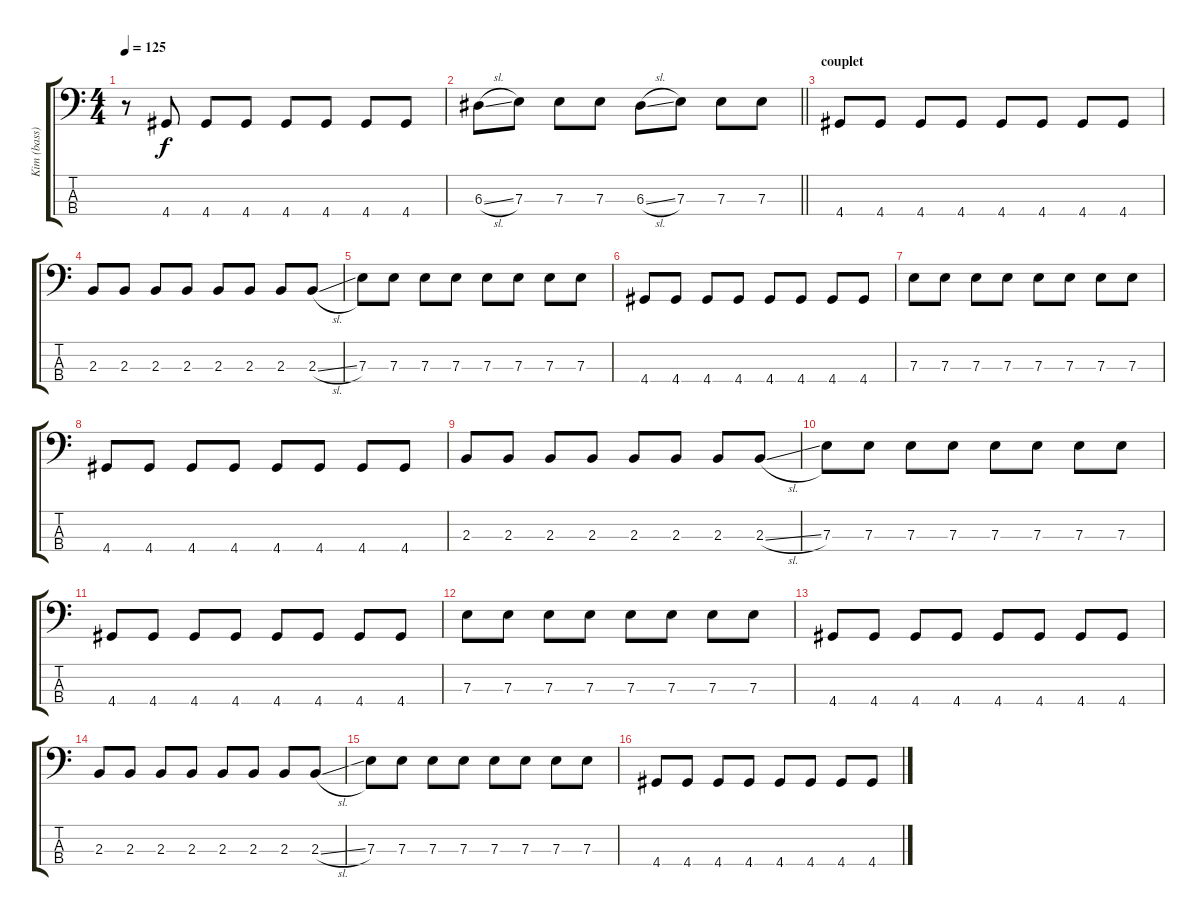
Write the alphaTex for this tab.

\track ("Kim (bass)" "Kim (bass)") {instrument electricbassfinger}
\staff {score tabs}
\tuning (G2 D2 A1 E1) {hide}
\ts (4 4)
\tempo 125
\clef f4
\ks c
r.8{dy f} 4.4.8 4.4.8 4.4.8 4.4.8 4.4.8 4.4.8 4.4.8 |
\barLineRight lightlight
6.3{sl}.8 7.3.8 7.3.8 7.3.8 6.3{sl}.8 7.3.8 7.3.8 7.3.8 |
\section ("" "couplet")
4.4.8 4.4.8 4.4.8 4.4.8 4.4.8 4.4.8 4.4.8 4.4.8 |
2.3.8 2.3.8 2.3.8 2.3.8 2.3.8 2.3.8 2.3.8 2.3{sl}.8 |
7.3.8 7.3.8 7.3.8 7.3.8 7.3.8 7.3.8 7.3.8 7.3.8 |
4.4.8 4.4.8 4.4.8 4.4.8 4.4.8 4.4.8 4.4.8 4.4.8 |
7.3.8 7.3.8 7.3.8 7.3.8 7.3.8 7.3.8 7.3.8 7.3.8 |
4.4.8 4.4.8 4.4.8 4.4.8 4.4.8 4.4.8 4.4.8 4.4.8 |
2.3.8 2.3.8 2.3.8 2.3.8 2.3.8 2.3.8 2.3.8 2.3{sl}.8 |
7.3.8 7.3.8 7.3.8 7.3.8 7.3.8 7.3.8 7.3.8 7.3.8 |
4.4.8 4.4.8 4.4.8 4.4.8 4.4.8 4.4.8 4.4.8 4.4.8 |
7.3.8 7.3.8 7.3.8 7.3.8 7.3.8 7.3.8 7.3.8 7.3.8 |
4.4.8 4.4.8 4.4.8 4.4.8 4.4.8 4.4.8 4.4.8 4.4.8 |
2.3.8 2.3.8 2.3.8 2.3.8 2.3.8 2.3.8 2.3.8 2.3{sl}.8 |
7.3.8 7.3.8 7.3.8 7.3.8 7.3.8 7.3.8 7.3.8 7.3.8 |
4.4.8 4.4.8 4.4.8 4.4.8 4.4.8 4.4.8 4.4.8 4.4.8
